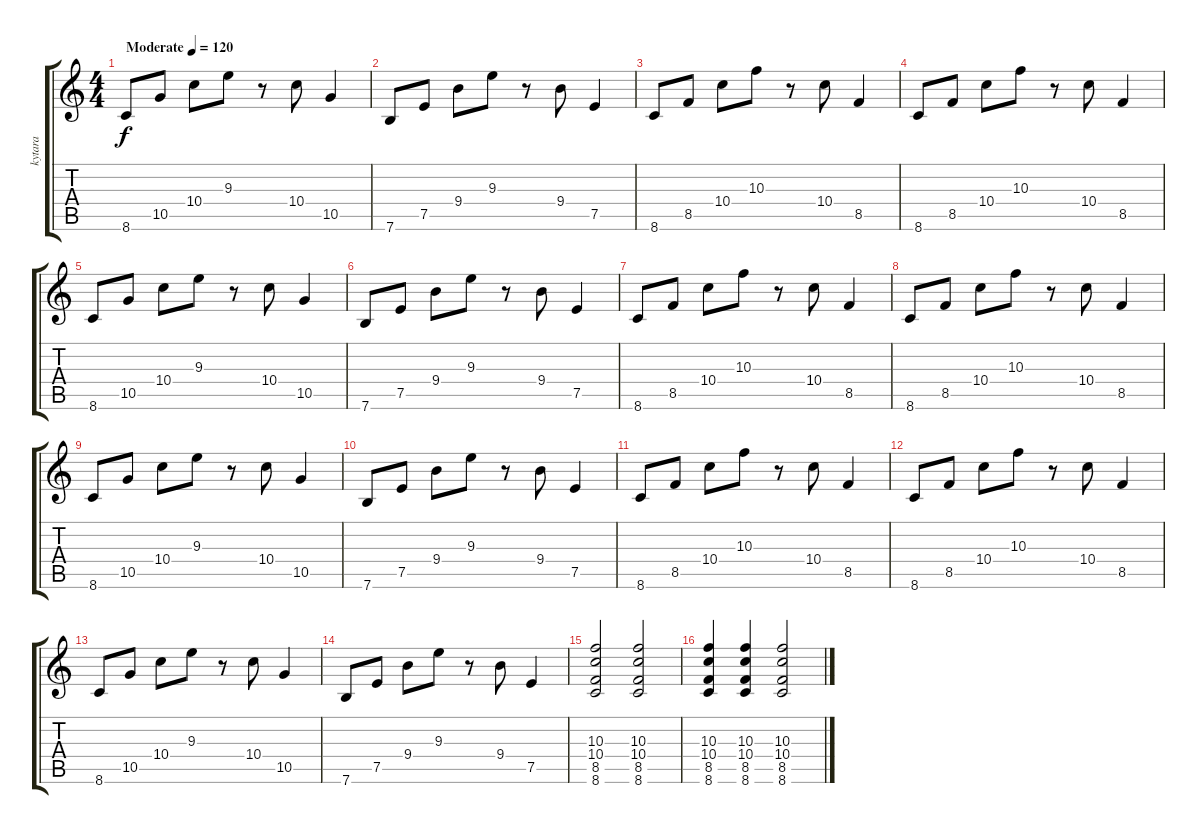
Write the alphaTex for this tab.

\track ("kytara" "kytara") {instrument acousticguitarnylon}
\staff {score tabs}
\tuning (E4 B3 G3 D3 A2 E2) {hide}
\ts (4 4)
\tempo (120 "Moderate")
\clef g2
\ks c
8.6.8{dy f instrument acousticguitarnylon} 10.5.8 10.4.8 9.3.8 r.8 10.4.8 10.5.4 |
7.6.8 7.5.8 9.4.8 9.3.8 r.8 9.4.8 7.5.4 |
8.6.8 8.5.8 10.4.8 10.3.8 r.8 10.4.8 8.5.4 |
8.6.8 8.5.8 10.4.8 10.3.8 r.8 10.4.8 8.5.4 |
8.6.8 10.5.8 10.4.8 9.3.8 r.8 10.4.8 10.5.4 |
7.6.8 7.5.8 9.4.8 9.3.8 r.8 9.4.8 7.5.4 |
8.6.8 8.5.8 10.4.8 10.3.8 r.8 10.4.8 8.5.4 |
8.6.8 8.5.8 10.4.8 10.3.8 r.8 10.4.8 8.5.4 |
8.6.8 10.5.8 10.4.8 9.3.8 r.8 10.4.8 10.5.4 |
7.6.8 7.5.8 9.4.8 9.3.8 r.8 9.4.8 7.5.4 |
8.6.8 8.5.8 10.4.8 10.3.8 r.8 10.4.8 8.5.4 |
8.6.8 8.5.8 10.4.8 10.3.8 r.8 10.4.8 8.5.4 |
8.6.8 10.5.8 10.4.8 9.3.8 r.8 10.4.8 10.5.4 |
7.6.8 7.5.8 9.4.8 9.3.8 r.8 9.4.8 7.5.4 |
(10.3 10.4 8.5 8.6).2 (10.3 10.4 8.5 8.6).2 |
(10.3 10.4 8.5 8.6).4 (10.3 10.4 8.5 8.6).4 (10.3 10.4 8.5 8.6).2
